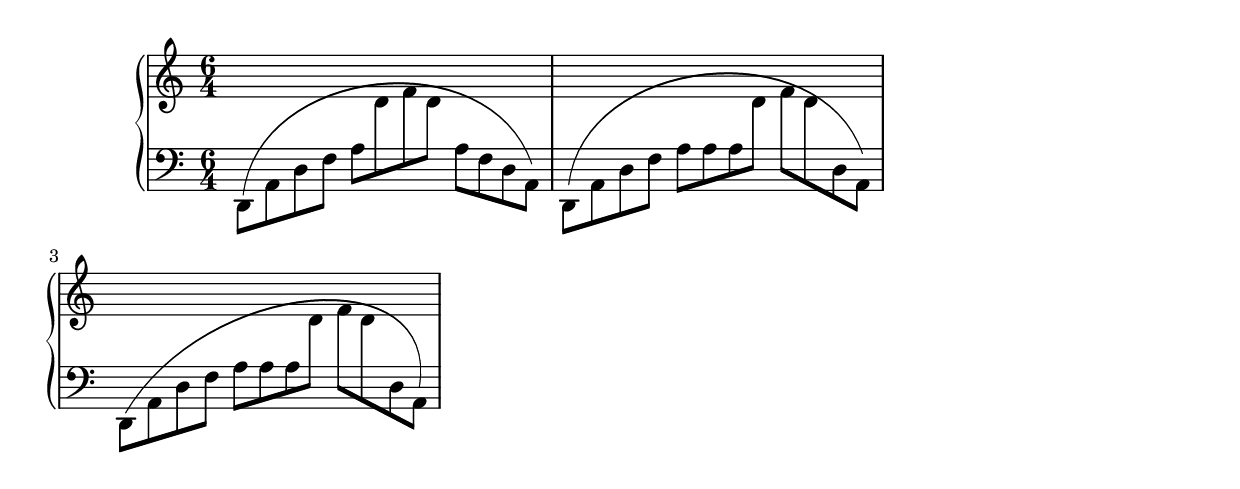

\version "2.7.32"

\header {

    texidoc="
Extreme slurs are scaled to fit the pattern, but only  symmetrically.
Asymmetric slurs are created by setting @code{eccentricity}."

}
\layout {
    ragged-right = ##t
}

baseWalk =  \relative c {
    \time 6/4
    \stemDown
    \slurUp
    d,8[( a' d f] a[ d f d] a[ f d  a)]
    d,8[( a' d f] a[ a a d] f[ d d,  a)]
    \once\override Slur #'eccentricity = #6.0
    d,8[( a' d f] a[ a a d] f[ d d,  a)]
}

\context PianoStaff 
    \autochange \baseWalk


